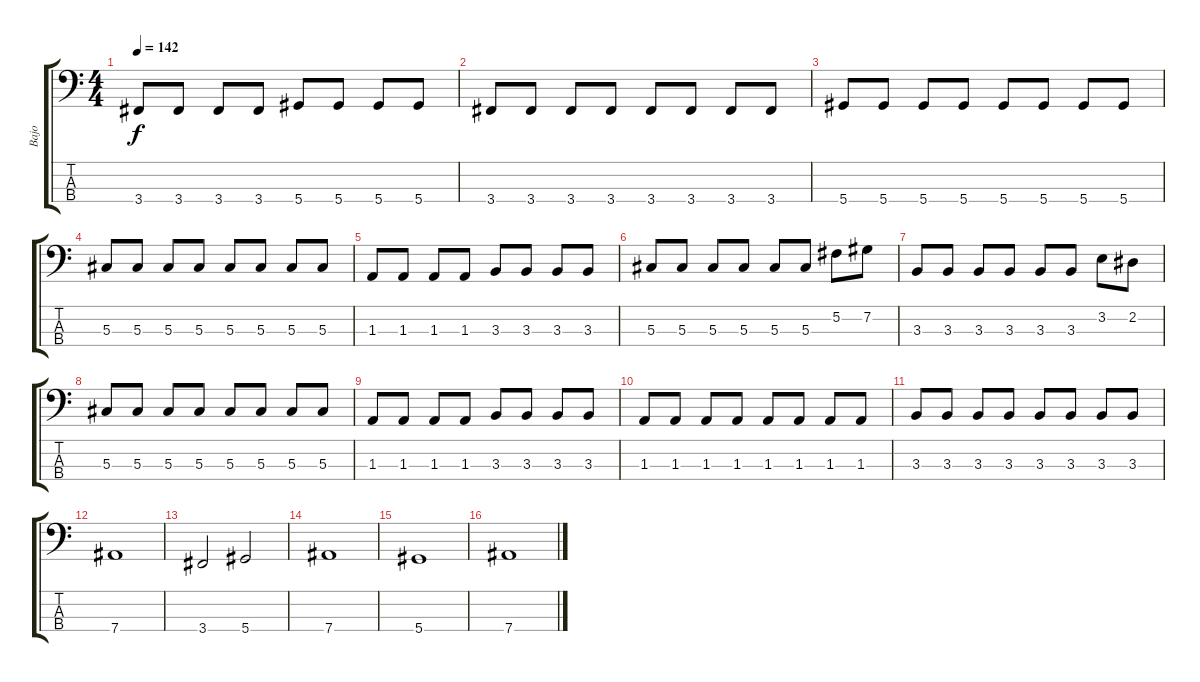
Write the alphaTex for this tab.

\track ("Bajo" "Bajo") {instrument electricbassfinger}
\staff {score tabs}
\tuning (Gb2 Db2 Ab1 Eb1) {hide}
\ts (4 4)
\tempo 142
\clef f4
\ks c
3.4.8{dy f} 3.4.8 3.4.8 3.4.8 5.4.8 5.4.8 5.4.8 5.4.8 |
3.4.8 3.4.8 3.4.8 3.4.8 3.4.8 3.4.8 3.4.8 3.4.8 |
5.4.8 5.4.8 5.4.8 5.4.8 5.4.8 5.4.8 5.4.8 5.4.8 |
5.3.8 5.3.8 5.3.8 5.3.8 5.3.8 5.3.8 5.3.8 5.3.8 |
1.3.8 1.3.8 1.3.8 1.3.8 3.3.8 3.3.8 3.3.8 3.3.8 |
5.3.8 5.3.8 5.3.8 5.3.8 5.3.8 5.3.8 5.2.8 7.2.8 |
3.3.8 3.3.8 3.3.8 3.3.8 3.3.8 3.3.8 3.2.8 2.2.8 |
5.3.8 5.3.8 5.3.8 5.3.8 5.3.8 5.3.8 5.3.8 5.3.8 |
1.3.8 1.3.8 1.3.8 1.3.8 3.3.8 3.3.8 3.3.8 3.3.8 |
1.3.8 1.3.8 1.3.8 1.3.8 1.3.8 1.3.8 1.3.8 1.3.8 |
3.3.8 3.3.8 3.3.8 3.3.8 3.3.8 3.3.8 3.3.8 3.3.8 |
7.4.1 |
3.4.2 5.4.2 |
7.4.1 |
5.4.1 |
7.4.1
